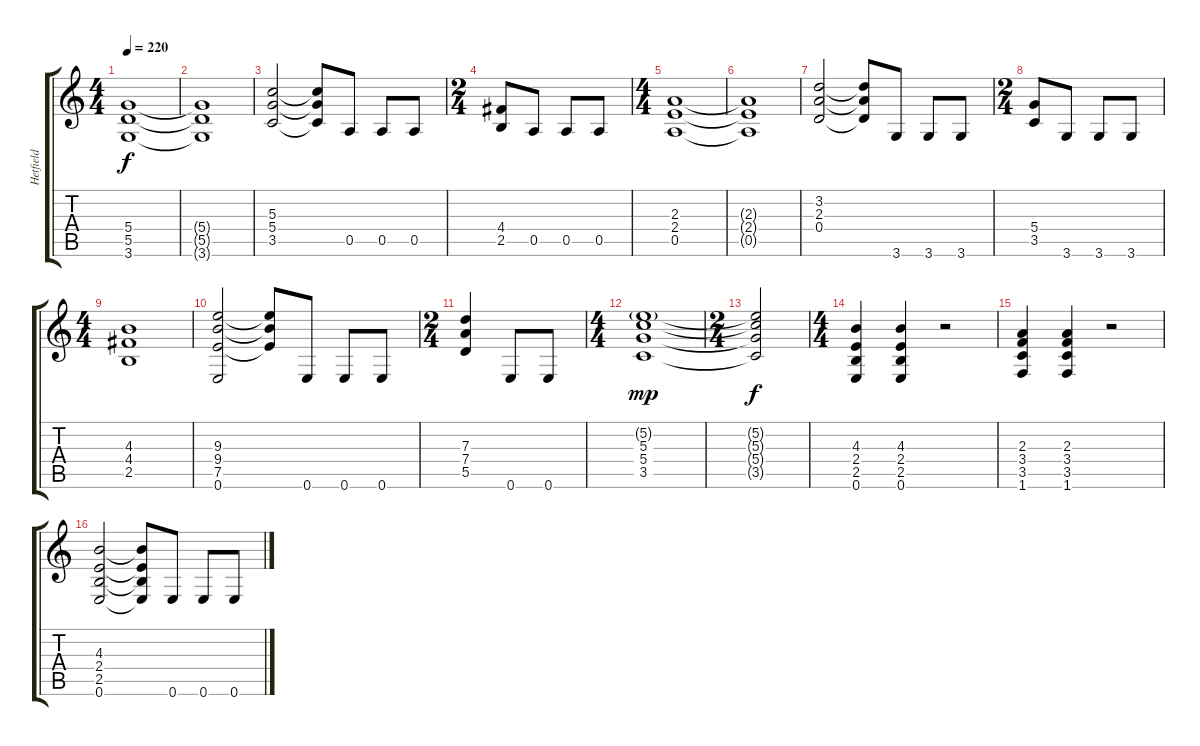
\track ("Hetfield" "Hetfield") {instrument distortionguitar}
\staff {score tabs}
\tuning (E4 B3 G3 D3 A2 E2) {hide}
\ts (4 4)
\tempo 220
\clef g2
\ks c
(5.4 5.5 3.6).1{dy f} |
(5.4{t} 5.5{t} 3.6{t}).1 |
(5.3 5.4 3.5).2 (5.3{t} 5.4{t} 3.5{t}).8 0.5.8 0.5.8 0.5.8 |
\ts (2 4)
(4.4 2.5).8 0.5.8 0.5.8 0.5.8 |
\ts (4 4)
(2.3 2.4 0.5).1 |
(2.3{t} 2.4{t} 0.5{t}).1 |
(3.2 2.3 0.4).2 (3.2{t} 2.3{t} 0.4{t}).8 3.6.8 3.6.8 3.6.8 |
\ts (2 4)
(5.4 3.5).8 3.6.8 3.6.8 3.6.8 |
\ts (4 4)
(4.3 4.4 2.5).1 |
(9.3 9.4 7.5 0.6).2 (9.3{t} 9.4{t} 7.5{t}).8 0.6.8 0.6.8 0.6.8 |
\ts (2 4)
(7.3 7.4 5.5).4 0.6.8 0.6.8 |
\ts (4 4)
(5.2{g} 5.3 5.4 3.5).1{dy mp} |
\ts (2 4)
(5.2{t} 5.3{t} 5.4{t} 3.5{t}).2{dy f} |
\ts (4 4)
(4.3 2.4 2.5 0.6).4 (4.3 2.4 2.5 0.6).4 r.2 |
(2.3 3.4 3.5 1.6).4 (2.3 3.4 3.5 1.6).4 r.2 |
(4.3 2.4 2.5 0.6).2 (4.3{t} 2.4{t} 2.5{t} 0.6{t}).8 0.6.8 0.6.8 0.6.8
